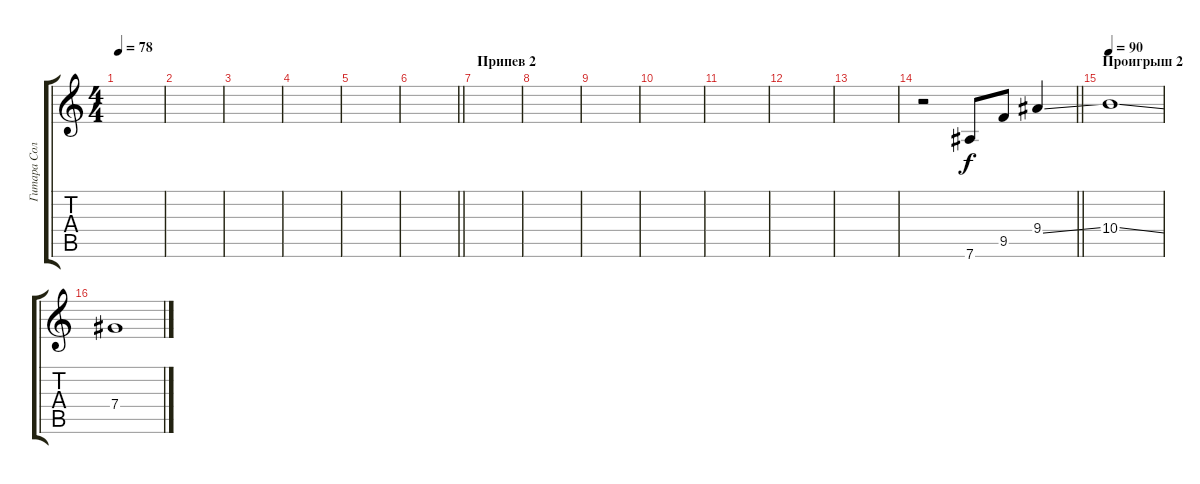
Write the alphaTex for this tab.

\track ("Гитара Соло 2" "Гитара Сол") {instrument overdrivenguitar}
\staff {score tabs}
\tuning (Eb4 Bb3 Gb3 Db3 Ab2 Eb2) {hide}
\ts (4 4)
\tempo 78
\clef g2
\ks c
|
|
|
|
|
\barLineRight lightlight
|
\section ("" "Припев 2")
|
|
|
|
|
|
|
\barLineRight lightlight
r.2 7.6.8 9.5.8 9.4{ss}.4 |
\section ("" "Проигрыш 2")
\tempo 90
10.4{ss}.1 |
7.4.1
